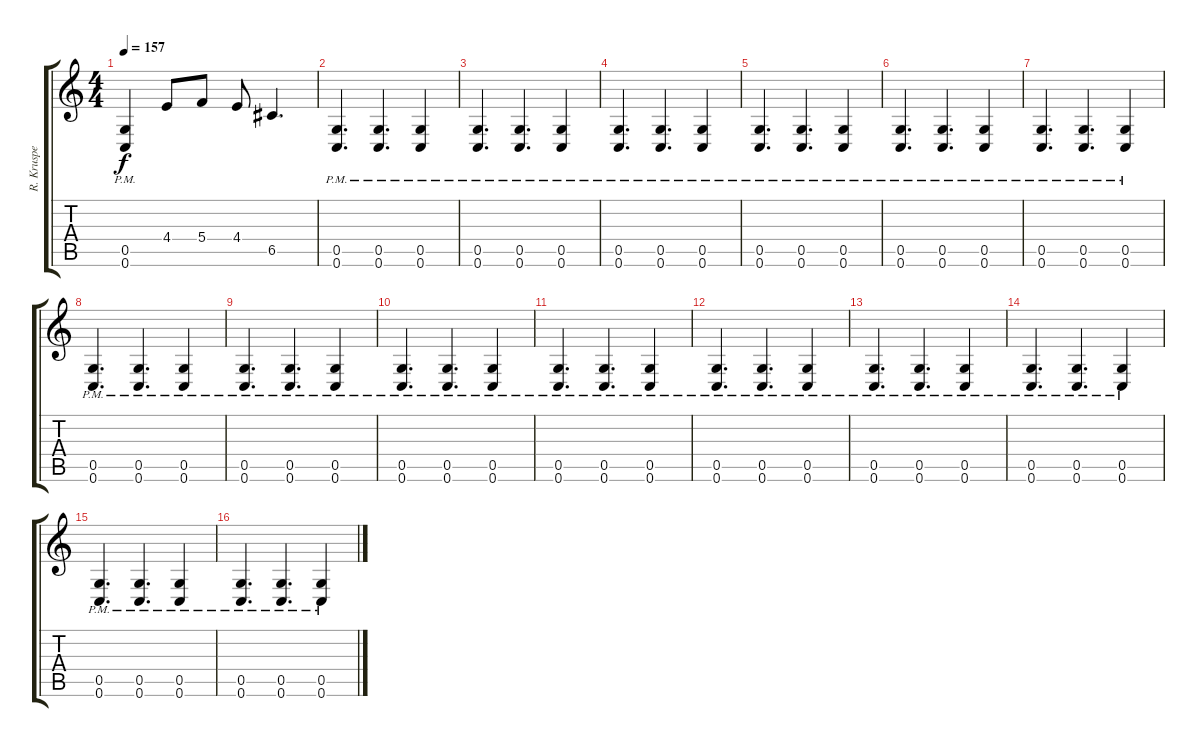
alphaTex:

\track ("R. Kruspe" "R. Kruspe") {instrument overdrivenguitar}
\staff {score tabs}
\tuning (D4 A3 F3 C3 G2 C2) {hide}
\ts (4 4)
\tempo 157
\clef g2
\ks c
(0.5{pm} 0.6{pm}).4{dy f} 4.4.8 5.4.8 4.4.8 6.5.4{d} |
(0.5{pm} 0.6{pm}).4{d} (0.5{pm} 0.6{pm}).4{d} (0.5{pm} 0.6{pm}).4 |
(0.5{pm} 0.6{pm}).4{d} (0.5{pm} 0.6{pm}).4{d} (0.5{pm} 0.6{pm}).4 |
(0.5{pm} 0.6{pm}).4{d} (0.5{pm} 0.6{pm}).4{d} (0.5{pm} 0.6{pm}).4 |
(0.5{pm} 0.6{pm}).4{d} (0.5{pm} 0.6{pm}).4{d} (0.5{pm} 0.6{pm}).4 |
(0.5{pm} 0.6{pm}).4{d} (0.5{pm} 0.6{pm}).4{d} (0.5{pm} 0.6{pm}).4 |
(0.5{pm} 0.6{pm}).4{d} (0.5{pm} 0.6{pm}).4{d} (0.5{pm} 0.6{pm}).4 |
(0.5{pm} 0.6{pm}).4{d} (0.5{pm} 0.6{pm}).4{d} (0.5{pm} 0.6{pm}).4 |
(0.5{pm} 0.6{pm}).4{d} (0.5{pm} 0.6{pm}).4{d} (0.5{pm} 0.6{pm}).4 |
(0.5{pm} 0.6{pm}).4{d} (0.5{pm} 0.6{pm}).4{d} (0.5{pm} 0.6{pm}).4 |
(0.5{pm} 0.6{pm}).4{d} (0.5{pm} 0.6{pm}).4{d} (0.5{pm} 0.6{pm}).4 |
(0.5{pm} 0.6{pm}).4{d} (0.5{pm} 0.6{pm}).4{d} (0.5{pm} 0.6{pm}).4 |
(0.5{pm} 0.6{pm}).4{d} (0.5{pm} 0.6{pm}).4{d} (0.5{pm} 0.6{pm}).4 |
(0.5{pm} 0.6{pm}).4{d} (0.5{pm} 0.6{pm}).4{d} (0.5{pm} 0.6{pm}).4 |
(0.5{pm} 0.6{pm}).4{d} (0.5{pm} 0.6{pm}).4{d} (0.5{pm} 0.6{pm}).4 |
(0.5{pm} 0.6{pm}).4{d} (0.5{pm} 0.6{pm}).4{d} (0.5{pm} 0.6{pm}).4
